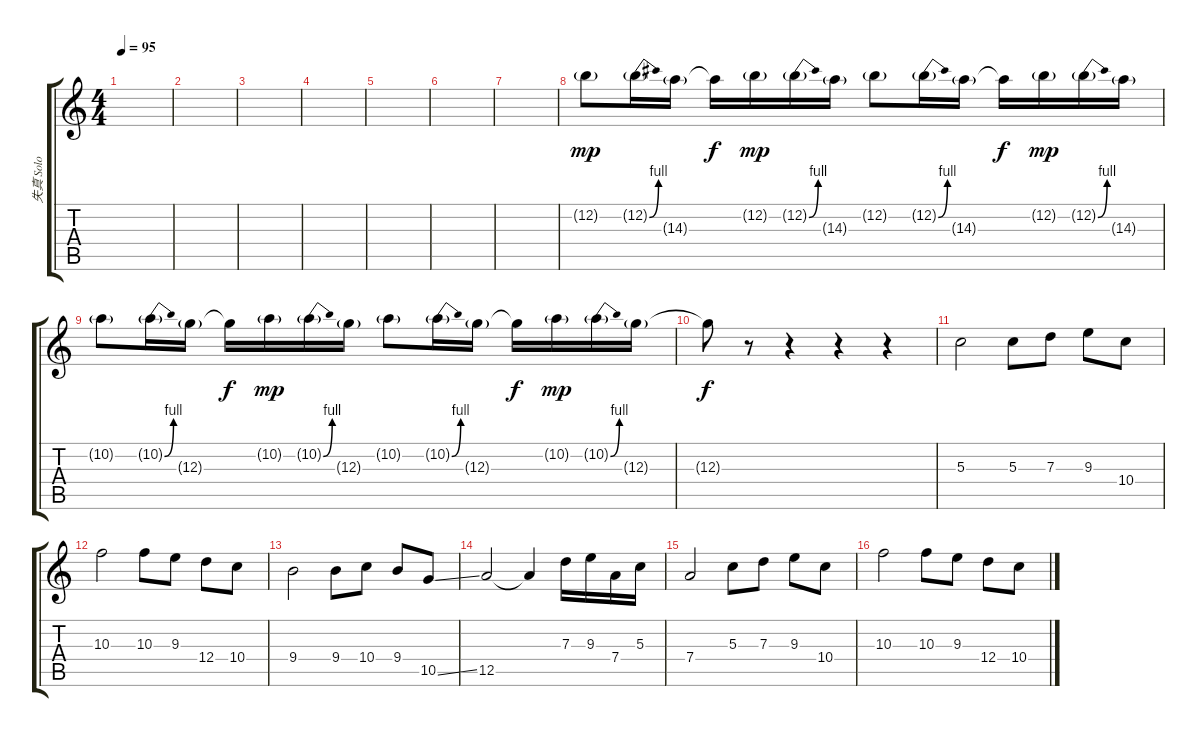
\track ("失真 Solo" "失真 Solo") {instrument overdrivenguitar}
\staff {score tabs}
\tuning (E4 B3 G3 D3 A2 E2) {hide}
\ts (4 4)
\tempo 95
\clef g2
\ks c
|
|
|
|
|
|
|
12.2{g}.8{dy mp} 12.2{be (bend 0 0 60 4) g}.16 14.3{g}.16 14.3{t}.16{dy f} 12.2{g}.16{dy mp} 12.2{be (bend 0 0 60 4) g}.16 14.3{g}.16 12.2{g}.8 12.2{be (bend 0 0 60 4) g}.16 14.3{g}.16 14.3{t}.16{dy f} 12.2{g}.16{dy mp} 12.2{be (bend 0 0 60 4) g}.16 14.3{g}.16 |
10.2{g}.8 10.2{be (bend 0 0 60 4) g}.16 12.3{g}.16 12.3{t}.16{dy f} 10.2{g}.16{dy mp} 10.2{be (bend 0 0 60 4) g}.16 12.3{g}.16 10.2{g}.8 10.2{be (bend 0 0 60 4) g}.16 12.3{g}.16 12.3{t}.16{dy f} 10.2{g}.16{dy mp} 10.2{be (bend 0 0 60 4) g}.16 12.3{g}.16 |
12.3{t}.8{dy f} r.8 r.4 r.4 r.4 |
5.3.2 5.3.8 7.3.8 9.3.8 10.4.8 |
10.3.2 10.3.8 9.3.8 12.4.8 10.4.8 |
9.4.2 9.4.8 10.4.8 9.4.8 10.5{ss}.8 |
12.5.2 12.5{t}.4 7.3.16 9.3.16 7.4.16 5.3.16 |
7.4.2 5.3.8 7.3.8 9.3.8 10.4.8 |
10.3.2 10.3.8 9.3.8 12.4.8 10.4.8
